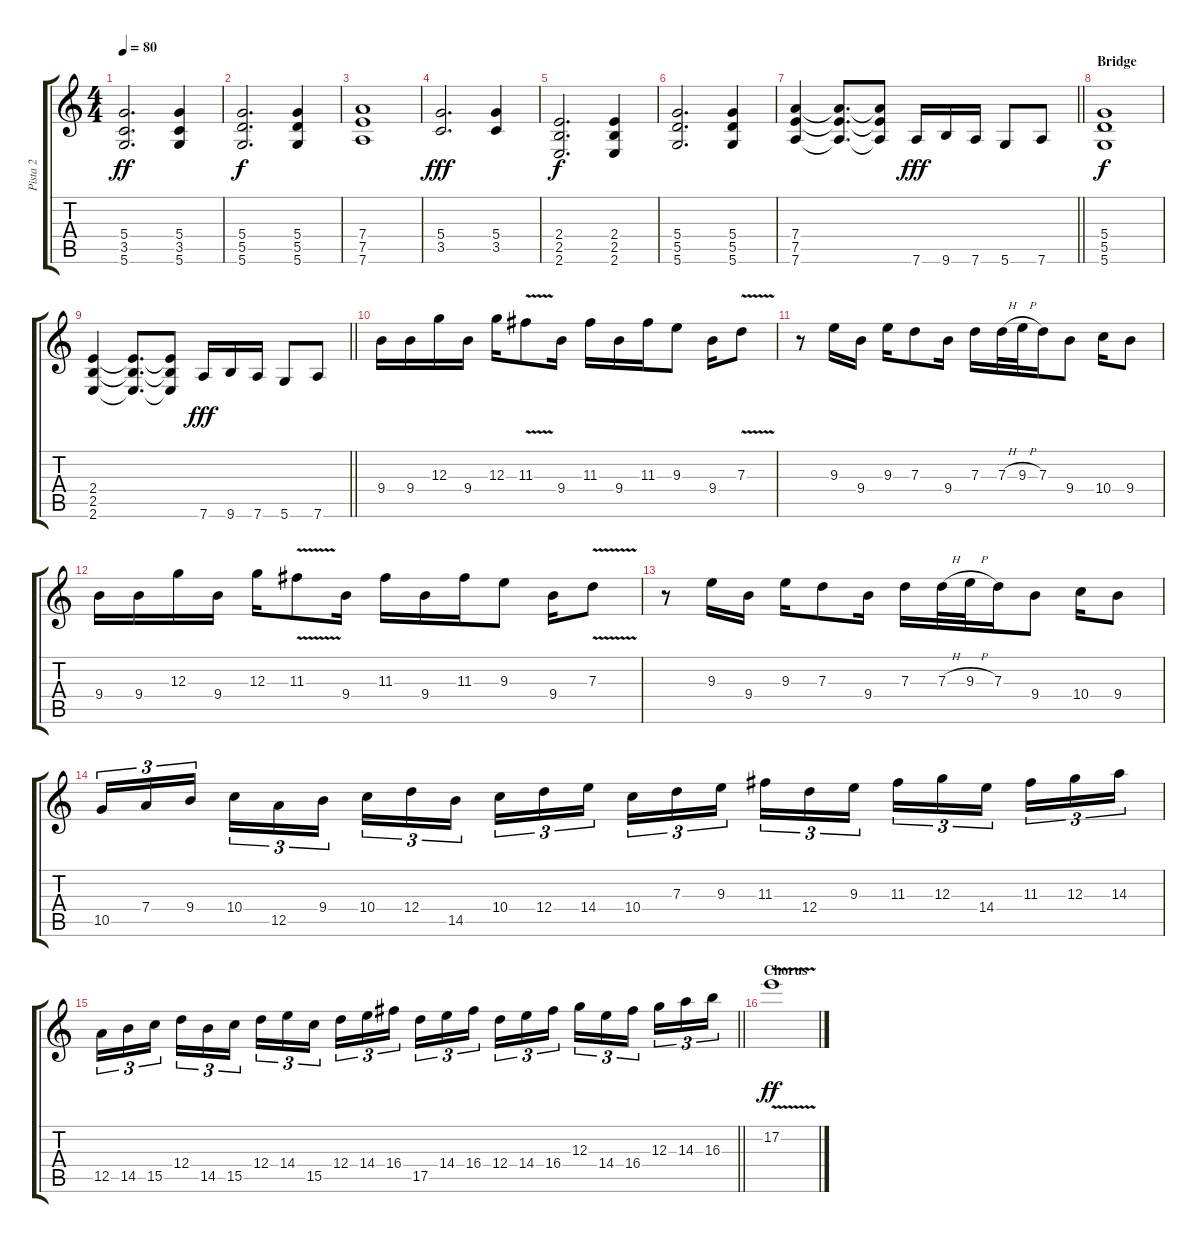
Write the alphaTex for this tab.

\track ("Pista 2" "Pista 2") {instrument overdrivenguitar}
\staff {score tabs}
\tuning (E4 B3 G3 D3 A2 D2) {hide}
\ts (4 4)
\tempo 80
\clef g2
\ks c
(5.4 3.5 5.6).2{d dy ff} (5.4 3.5 5.6).4 |
(5.4 5.5 5.6).2{d dy f} (5.4 5.5 5.6).4 |
(7.4 7.5 7.6).1 |
(5.4 3.5).2{d dy fff} (5.4 3.5).4 |
(2.4 2.5 2.6).2{d dy f} (2.4 2.5 2.6).4 |
(5.4 5.5 5.6).2{d} (5.4 5.5 5.6).4 |
\barLineRight lightlight
(7.4 7.5 7.6).4 (7.4{t} 7.5{t} 7.6{t}).8{d} (7.4{t} 7.5{t} 7.6{t}).8 7.6.16{dy fff} 9.6.16 7.6.16 5.6.8 7.6.8 |
\section ("" "Bridge")
(5.4 5.5 5.6).1{dy f} |
\barLineRight lightlight
(2.4 2.5 2.6).4 (2.4{t} 2.5{t} 2.6{t}).8{d} (2.4{t} 2.5{t} 2.6{t}).8 7.6.16{dy fff} 9.6.16 7.6.16 5.6.8 7.6.8 |
9.4.16 9.4.16 12.3.16 9.4.16 12.3.16 11.3{v}.8 9.4.16 11.3.16 9.4.16 11.3.16 9.3.8 9.4.16 7.3{v}.8 |
r.8 9.3.16 9.4.16 9.3.16 7.3.8 9.4.16 7.3.16 7.3{h}.32 9.3{h}.32 7.3.16 9.4.8 10.4.16 9.4.8 |
9.4.16 9.4.16 12.3.16 9.4.16 12.3.16 11.3{v}.8 9.4.16 11.3.16 9.4.16 11.3.16 9.3.8 9.4.16 7.3{v}.8 |
r.8 9.3.16 9.4.16 9.3.16 7.3.8 9.4.16 7.3.16 7.3{h}.32 9.3{h}.32 7.3.16 9.4.8 10.4.16 9.4.8 |
10.5.16{tu (3 2)} 7.4.16{tu (3 2)} 9.4.16{tu (3 2) beam splitsecondary} 10.4.16{tu (3 2)} 12.5.16{tu (3 2)} 9.4.16{tu (3 2)} 10.4.16{tu (3 2)} 12.4.16{tu (3 2)} 14.5.16{tu (3 2) beam splitsecondary} 10.4.16{tu (3 2)} 12.4.16{tu (3 2)} 14.4.16{tu (3 2)} 10.4.16{tu (3 2)} 7.3.16{tu (3 2)} 9.3.16{tu (3 2) beam splitsecondary} 11.3.16{tu (3 2)} 12.4.16{tu (3 2)} 9.3.16{tu (3 2)} 11.3.16{tu (3 2)} 12.3.16{tu (3 2)} 14.4.16{tu (3 2) beam splitsecondary} 11.3.16{tu (3 2)} 12.3.16{tu (3 2)} 14.3.16{tu (3 2)} |
\barLineRight lightlight
12.5.16{tu (3 2)} 14.5.16{tu (3 2)} 15.5.16{tu (3 2) beam splitsecondary} 12.4.16{tu (3 2)} 14.5.16{tu (3 2)} 15.5.16{tu (3 2)} 12.4.16{tu (3 2)} 14.4.16{tu (3 2)} 15.5.16{tu (3 2) beam splitsecondary} 12.4.16{tu (3 2)} 14.4.16{tu (3 2)} 16.4.16{tu (3 2)} 17.5.16{tu (3 2)} 14.4.16{tu (3 2)} 16.4.16{tu (3 2) beam splitsecondary} 12.4.16{tu (3 2)} 14.4.16{tu (3 2)} 16.4.16{tu (3 2)} 12.3.16{tu (3 2)} 14.4.16{tu (3 2)} 16.4.16{tu (3 2) beam splitsecondary} 12.3.16{tu (3 2)} 14.3.16{tu (3 2)} 16.3.16{tu (3 2)} |
\section ("" "Chorus")
17.2{v}.1{dy ff}
